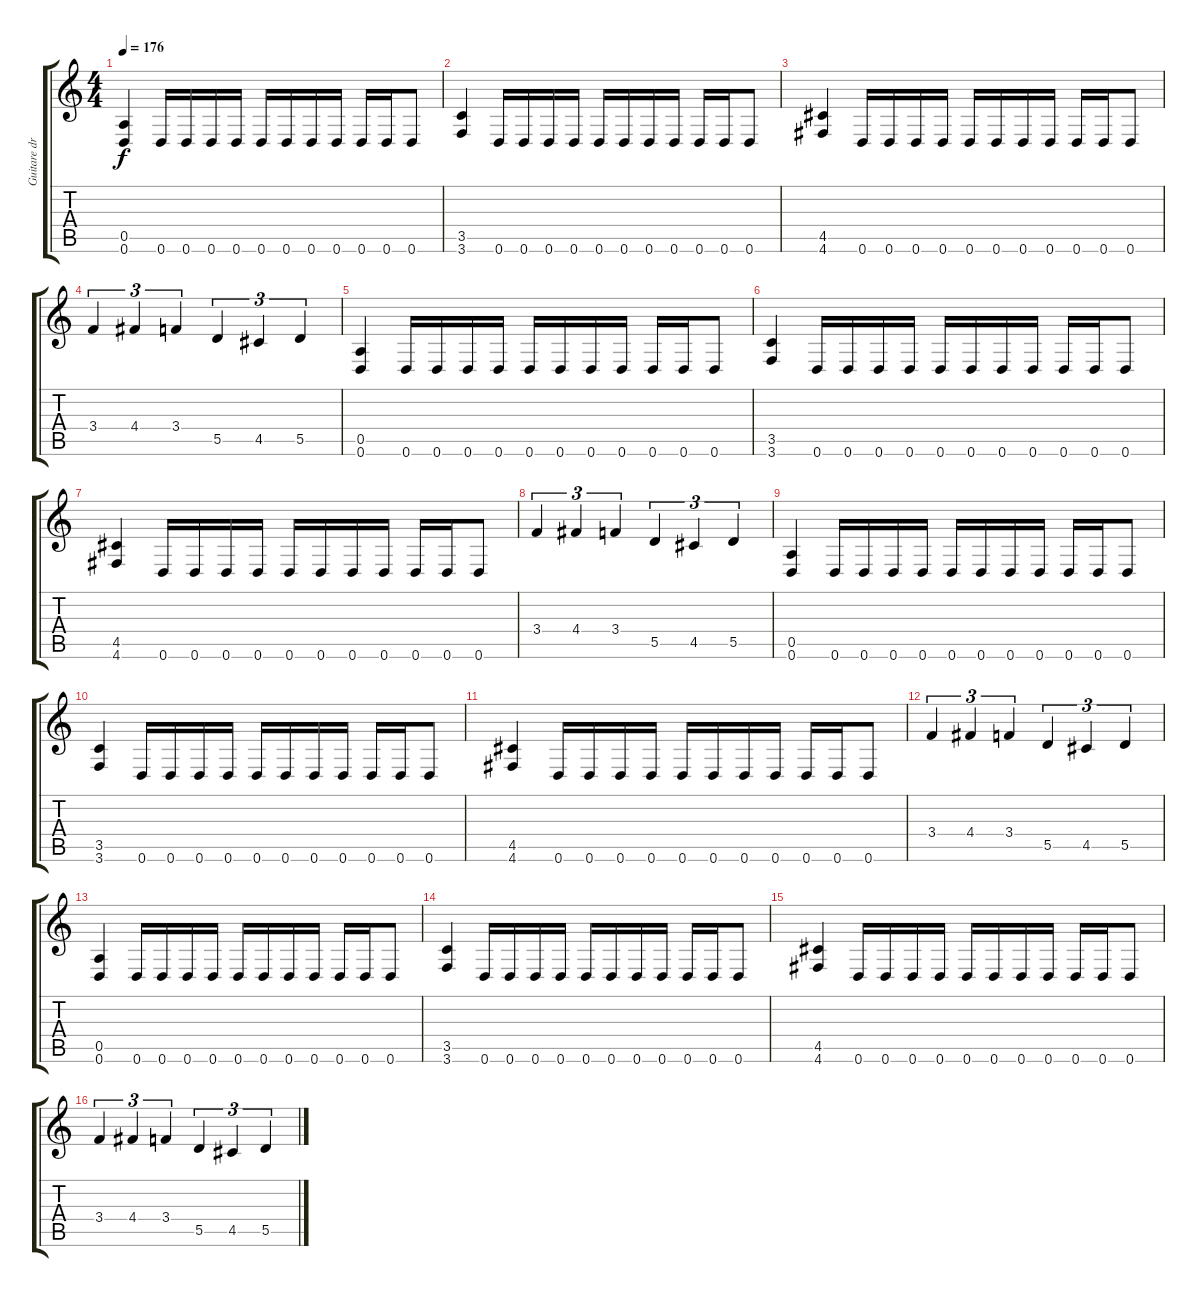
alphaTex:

\track ("Guitare droite" "Guitare dr") {instrument distortionguitar}
\staff {score tabs}
\tuning (E4 B3 G3 D3 A2 D2) {hide}
\ts (4 4)
\tempo 176
\clef g2
\ks c
(0.5 0.6).4{dy f} 0.6.16 0.6.16 0.6.16 0.6.16 0.6.16 0.6.16 0.6.16 0.6.16 0.6.16 0.6.16 0.6.8 |
(3.5 3.6).4 0.6.16 0.6.16 0.6.16 0.6.16 0.6.16 0.6.16 0.6.16 0.6.16 0.6.16 0.6.16 0.6.8 |
(4.5 4.6).4 0.6.16 0.6.16 0.6.16 0.6.16 0.6.16 0.6.16 0.6.16 0.6.16 0.6.16 0.6.16 0.6.8 |
3.4.4{tu (3 2)} 4.4.4{tu (3 2)} 3.4.4{tu (3 2)} 5.5.4{tu (3 2)} 4.5.4{tu (3 2)} 5.5.4{tu (3 2)} |
(0.5 0.6).4 0.6.16 0.6.16 0.6.16 0.6.16 0.6.16 0.6.16 0.6.16 0.6.16 0.6.16 0.6.16 0.6.8 |
(3.5 3.6).4 0.6.16 0.6.16 0.6.16 0.6.16 0.6.16 0.6.16 0.6.16 0.6.16 0.6.16 0.6.16 0.6.8 |
(4.5 4.6).4 0.6.16 0.6.16 0.6.16 0.6.16 0.6.16 0.6.16 0.6.16 0.6.16 0.6.16 0.6.16 0.6.8 |
3.4.4{tu (3 2)} 4.4.4{tu (3 2)} 3.4.4{tu (3 2)} 5.5.4{tu (3 2)} 4.5.4{tu (3 2)} 5.5.4{tu (3 2)} |
(0.5 0.6).4 0.6.16 0.6.16 0.6.16 0.6.16 0.6.16 0.6.16 0.6.16 0.6.16 0.6.16 0.6.16 0.6.8 |
(3.5 3.6).4 0.6.16 0.6.16 0.6.16 0.6.16 0.6.16 0.6.16 0.6.16 0.6.16 0.6.16 0.6.16 0.6.8 |
(4.5 4.6).4 0.6.16 0.6.16 0.6.16 0.6.16 0.6.16 0.6.16 0.6.16 0.6.16 0.6.16 0.6.16 0.6.8 |
3.4.4{tu (3 2)} 4.4.4{tu (3 2)} 3.4.4{tu (3 2)} 5.5.4{tu (3 2)} 4.5.4{tu (3 2)} 5.5.4{tu (3 2)} |
(0.5 0.6).4 0.6.16 0.6.16 0.6.16 0.6.16 0.6.16 0.6.16 0.6.16 0.6.16 0.6.16 0.6.16 0.6.8 |
(3.5 3.6).4 0.6.16 0.6.16 0.6.16 0.6.16 0.6.16 0.6.16 0.6.16 0.6.16 0.6.16 0.6.16 0.6.8 |
(4.5 4.6).4 0.6.16 0.6.16 0.6.16 0.6.16 0.6.16 0.6.16 0.6.16 0.6.16 0.6.16 0.6.16 0.6.8 |
3.4.4{tu (3 2)} 4.4.4{tu (3 2)} 3.4.4{tu (3 2)} 5.5.4{tu (3 2)} 4.5.4{tu (3 2)} 5.5.4{tu (3 2)}
